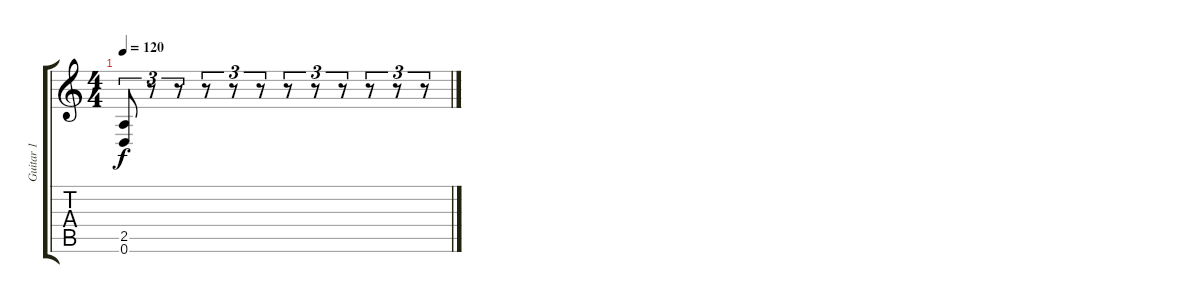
\track ("Guitar 1" "Guitar 1") {instrument distortionguitar}
\staff {score tabs}
\tuning (D4 A3 F3 C3 G2 D2) {hide}
\ts (4 4)
\tempo 120
\clef g2
\ks c
(2.5 0.6).8{tu (3 2) dy f} r.8{tu (3 2)} r.8{tu (3 2)} r.8{tu (3 2)} r.8{tu (3 2)} r.8{tu (3 2)} r.8{tu (3 2)} r.8{tu (3 2)} r.8{tu (3 2)} r.8{tu (3 2)} r.8{tu (3 2)} r.8{tu (3 2)}
